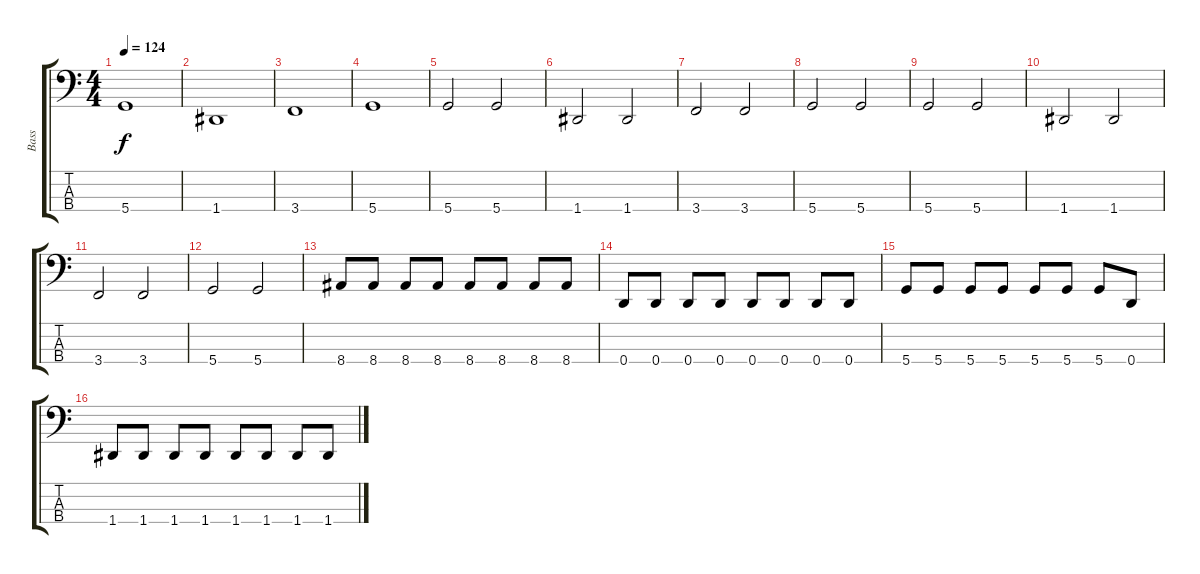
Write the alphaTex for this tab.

\track ("Bass" "Bass") {instrument electricbassfinger}
\staff {score tabs}
\tuning (G2 D2 A1 D1) {hide}
\ts (4 4)
\tempo 124
\clef f4
\ks c
5.4.1{dy f} |
1.4.1 |
3.4.1 |
5.4.1 |
5.4.2 5.4.2 |
1.4.2 1.4.2 |
3.4.2 3.4.2 |
5.4.2 5.4.2 |
5.4.2 5.4.2 |
1.4.2 1.4.2 |
3.4.2 3.4.2 |
5.4.2 5.4.2 |
8.4.8 8.4.8 8.4.8 8.4.8 8.4.8 8.4.8 8.4.8 8.4.8 |
0.4.8 0.4.8 0.4.8 0.4.8 0.4.8 0.4.8 0.4.8 0.4.8 |
5.4.8 5.4.8 5.4.8 5.4.8 5.4.8 5.4.8 5.4.8 0.4.8 |
1.4.8 1.4.8 1.4.8 1.4.8 1.4.8 1.4.8 1.4.8 1.4.8
